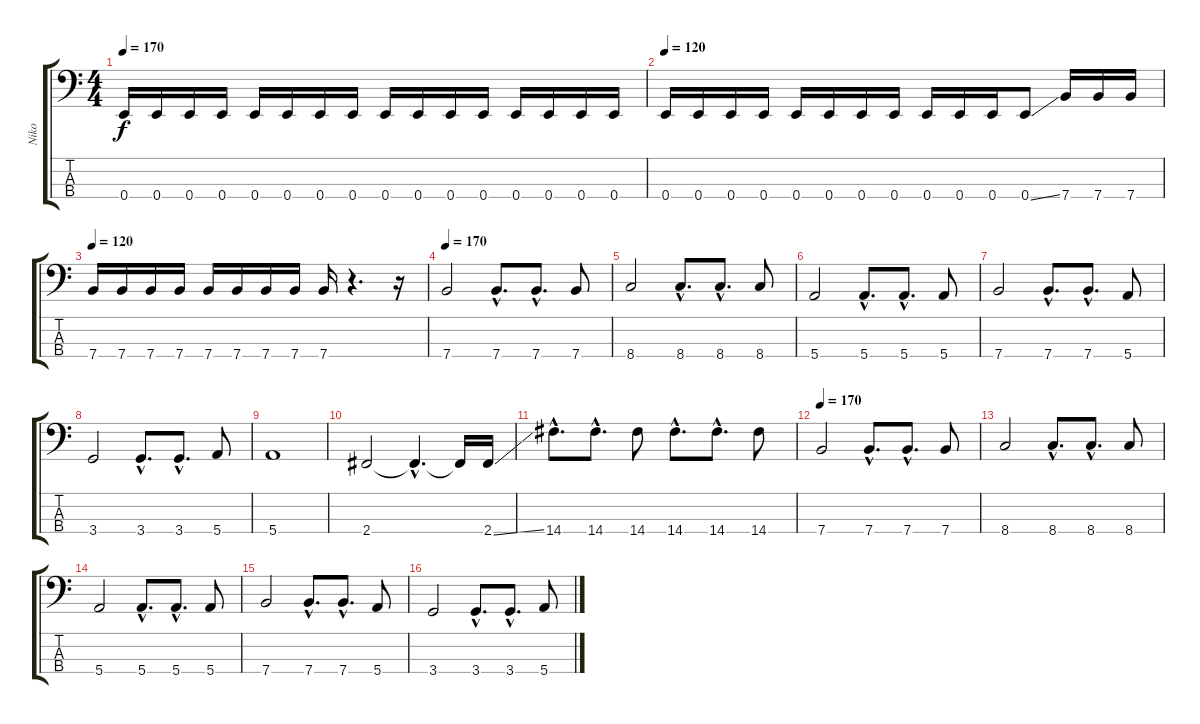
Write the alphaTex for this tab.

\track ("Niko" "Niko") {instrument electricbassfinger}
\staff {score tabs}
\tuning (G2 D2 A1 E1) {hide}
\ts (4 4)
\tempo 170
\tempo 120
\tempo 170
\clef f4
\ks c
0.4.16{dy f instrument electricbassfinger} 0.4.16 0.4.16 0.4.16 0.4.16 0.4.16 0.4.16 0.4.16 0.4.16 0.4.16 0.4.16 0.4.16 0.4.16 0.4.16 0.4.16 0.4.16 |
\tempo 120
0.4.16 0.4.16 0.4.16 0.4.16 0.4.16 0.4.16 0.4.16 0.4.16 0.4.16 0.4.16 0.4.16 0.4{ss}.8 7.4.16 7.4.16 7.4.16 |
\tempo 120
7.4.16 7.4.16 7.4.16 7.4.16 7.4.16 7.4.16 7.4.16 7.4.16 7.4.16 r.4{d} r.16 |
\tempo 170
7.4.2 7.4{hac}.8{d} 7.4{hac}.8{d} 7.4.8 |
8.4.2 8.4{hac}.8{d} 8.4{hac}.8{d} 8.4.8 |
5.4.2 5.4{hac}.8{d} 5.4{hac}.8{d} 5.4.8 |
7.4.2 7.4{hac}.8{d} 7.4{hac}.8{d} 5.4.8 |
3.4.2 3.4{hac}.8{d} 3.4{hac}.8{d} 5.4.8 |
5.4.1 |
2.4.2 2.4{hac t}.4{d} 2.4{t}.16 2.4{ss}.16 |
14.4{hac}.8{d} 14.4{hac}.8{d} 14.4.8 14.4{hac}.8{d} 14.4{hac}.8{d} 14.4.8 |
\tempo 170
7.4.2 7.4{hac}.8{d} 7.4{hac}.8{d} 7.4.8 |
8.4.2 8.4{hac}.8{d} 8.4{hac}.8{d} 8.4.8 |
5.4.2 5.4{hac}.8{d} 5.4{hac}.8{d} 5.4.8 |
7.4.2 7.4{hac}.8{d} 7.4{hac}.8{d} 5.4.8 |
3.4.2 3.4{hac}.8{d} 3.4{hac}.8{d} 5.4.8
